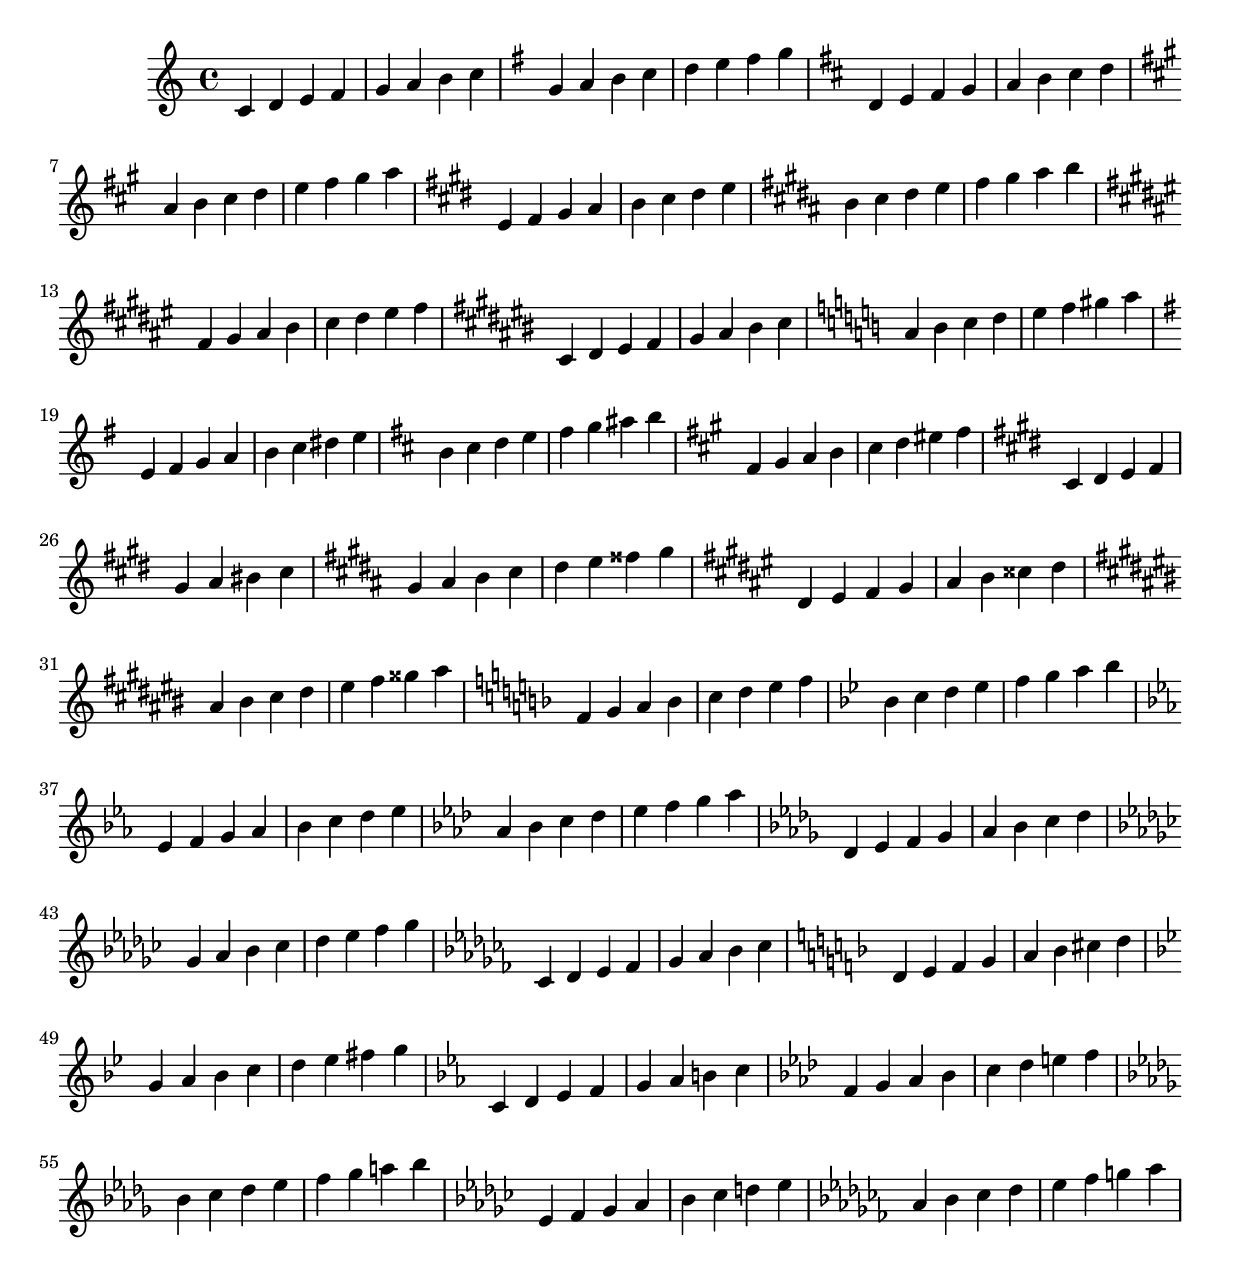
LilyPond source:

\version "1.3.146"

\score { 
  \context Voice \notes\relative c {
    % sharp-major 
	% c g d a e b fis cis
	
	\key c \major
	c' d e f g a b c
	
	\key g\major
	g a b c d e fis g
	
	\key d\major
	d, e fis g a b cis d
	
	\key a\major
	a b cis d e fis gis a
	
	\key e\major
	e, fis gis a b cis dis e
	
	\key b\major
	b cis dis e fis gis ais b
	
	\key fis\major
	fis, gis ais b cis dis eis fis
	
	\key cis\major
	cis, dis eis fis gis ais bis cis
	
	% sharp-minor
	% a e b fis cis gis dis ais
	
	\key a\minor
	a b c d e f gis a
	
	\key e\minor
	e, fis g a b c dis e
	
	\key b\minor
	b cis d e fis g ais b
	
	\key fis\minor
	fis, gis a b cis d eis fis
	
	\key cis\minor
	cis, dis e fis gis a bis cis
	
	\key gis\minor
	gis ais b cis dis e fisis gis
	
	\key dis\minor
	dis, eis fis gis ais b cisis dis
	
	\key ais\minor
	ais bis cis dis eis fis gisis ais
	
	% flat-major 
	% c f bes es as des ges ces
	
	\key f\major
	f, g a bes c d e f
	
	\key bes\major
	bes, c d es f g a bes
	
	\key es\major
	es,, f g as bes c d es 
	
	\key as\major
	as, bes c des es f g as
	
	\key des\major
	des,, es f ges as bes c des
	
	\key ges\major
	ges, as bes ces des es f ges
	
	\key ces\major
	ces,, des es fes ges as bes ces
	
	% flat-minor 
	% a d g c f bes es as
	
	\key d\minor
	d, e f g a bes cis d 
	
	\key g\minor
	g, a bes c d es fis g
	
	\key c\minor
	c,, d es f g as b c
	
	\key f\minor
	f, g as bes c des e f
	
	\key bes\minor
	bes, c des es f ges a bes
	
	\key es\minor
	es,, f ges as bes ces d es
	
	\key as\minor
	as, bes ces des es fes g as
}

  \paper { }  
  \midi { }
}
